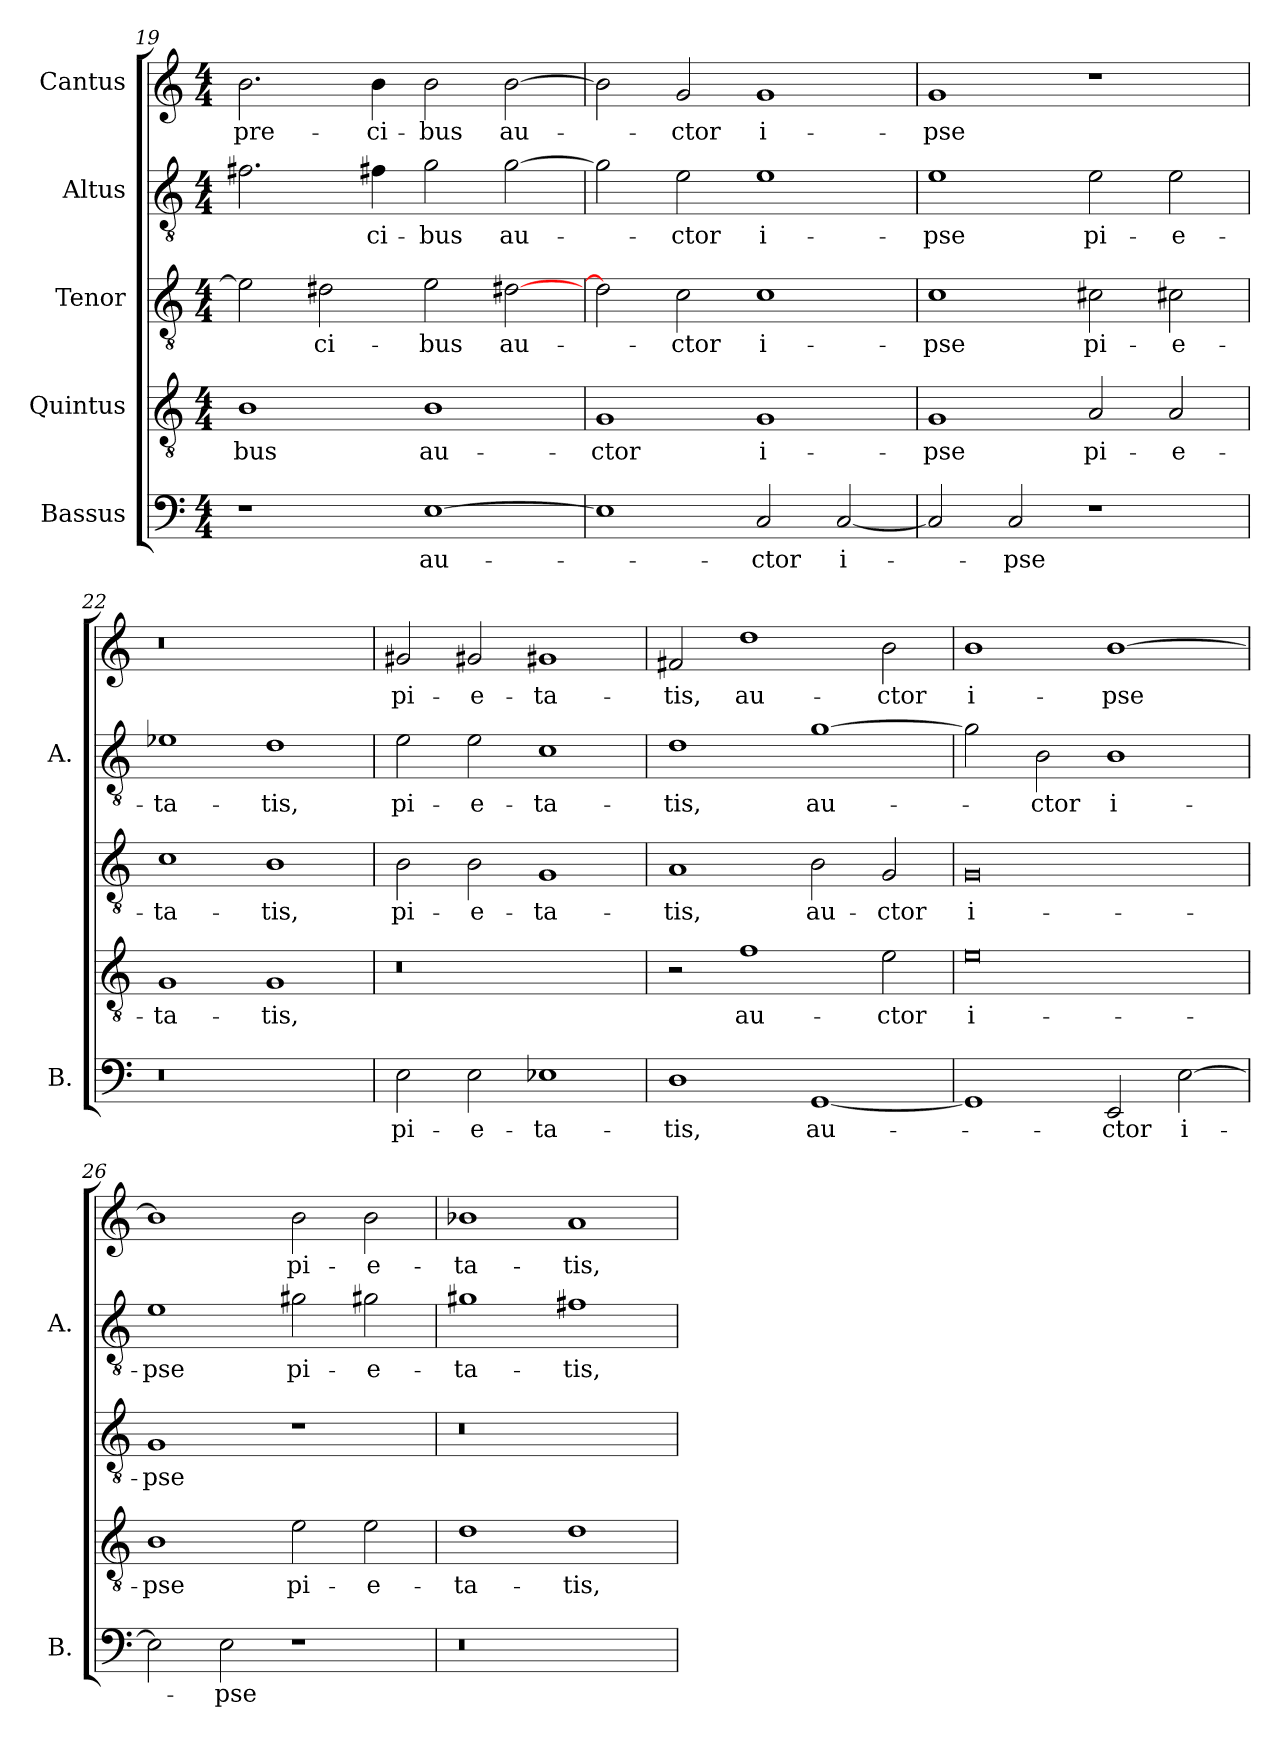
**kern	**text	**kern	**text	**kern	**text	**kern	**text	**kern	**text
*part5	*part5	*part4	*part4	*part3	*part3	*part2	*part2	*part1	*part1
*staff5	*staff5	*staff4	*staff4	*staff3	*staff3	*staff2	*staff2	*staff1	*staff1
*I"Bassus	*	*I"Quintus	*	*I"Tenor	*	*I"Altus	*	*I"Cantus	*
*I'B.	*	*	*	*	*	*I'A.	*	*	*
*clefF4	*	*clefGv2	*	*clefGv2	*	*clefGv2	*	*clefG2	*
*k[]	*	*k[]	*	*k[]	*	*k[]	*	*k[]	*
*C:	*	*C:	*	*C:	*	*C:	*	*C:	*
*M4/4	*	*M4/4	*	*M4/4	*	*M4/4	*	*M4/4	*
=19	=19	=19	=19	=19	=19	=19	=19	=19	=19
1r	.	1B\	-bus	2e\]	.	2.f#X\	.	2.b\	pre-
.	.	.	.	2d#X\	-ci-	.	.	.	.
.	.	.	.	.	.	4f#X\	-ci-	4b\	-ci-
[1E\	au-	1B\	au-	2e\	-bus	2g\	-bus	2b\	-bus
.	.	.	.	[2d#X\	au-	[2g\	au-	[2b\	au-
=20	=20	=20	=20	=20	=20	=20	=20	=20	=20
1E\]	.	1G/	-ctor	2d\]	.	2g\]	.	2b\]	.
.	.	.	.	2c\	-ctor	2e\	-ctor	2g/	-ctor
2C/	-ctor	1G/	i-	1c\	i-	1e\	i-	1g/	i-
[2C/	i-	.	.	.	.	.	.	.	.
=21	=21	=21	=21	=21	=21	=21	=21	=21	=21
2C/]	.	1G/	-pse	1c\	-pse	1e\	-pse	1g/	-pse
2C/	-pse	.	.	.	.	.	.	.	.
1r	.	2A/	pi-	2c#X\	pi-	2e\	pi-	1r	.
.	.	2A/	-e-	2c#X\	-e-	2e\	-e-	.	.
=22	=22	=22	=22	=22	=22	=22	=22	=22	=22
!LO:N:vis=0	!	!	!	!	!	!	!	!LO:N:vis=0	!
1r	.	1G/	-ta-	1c\	-ta-	1e-X\	-ta-	1r	.
1ryy	.	1G/	-tis,	1B\	-tis,	1d\	-tis,	1ryy	.
=23	=23	=23	=23	=23	=23	=23	=23	=23	=23
!	!	!LO:N:vis=0	!	!	!	!	!	!	!
2E\	pi-	1r	.	2B\	pi-	2e\	pi-	2g#X/	pi-
2E\	-e-	.	.	2B\	-e-	2e\	-e-	2g#X/	-e-
1E-X\	-ta-	1ryy	.	1G/	-ta-	1c\	-ta-	1g#X/	-ta-
=24	=24	=24	=24	=24	=24	=24	=24	=24	=24
1D\	-tis,	2r	.	1A/	-tis,	1d\	-tis,	2f#X/	-tis,
.	.	1f\	au-	.	.	.	.	1dd\	au-
[1GG/	au-	.	.	2B\	au-	[1g\	au-	.	.
.	.	2e\	-ctor	2G/	-ctor	.	.	2b\	-ctor
=25	=25	=25	=25	=25	=25	=25	=25	=25	=25
1GG/]	.	0e\	i-	0G/	i-	2g\]	.	1b\	i-
.	.	.	.	.	.	2B\	-ctor	.	.
2EE/	-ctor	.	.	.	.	1B\	i-	[1b\	-pse
[2E\	i-	.	.	.	.	.	.	.	.
=26	=26	=26	=26	=26	=26	=26	=26	=26	=26
2E\]	.	1B\	-pse	1G/	-pse	1e\	-pse	1b\]	.
2E\	-pse	.	.	.	.	.	.	.	.
1r	.	2e\	pi-	1r	.	2g#X\	pi-	2b\	pi-
.	.	2e\	-e-	.	.	2g#X\	-e-	2b\	-e-
=27	=27	=27	=27	=27	=27	=27	=27	=27	=27
!LO:N:vis=0	!	!	!	!LO:N:vis=0	!	!	!	!	!
1r	.	1d\	-ta-	1r	.	1g#X\	-ta-	1b-X\	-ta-
1ryy	.	1d\	-tis,	1ryy	.	1f#X\	-tis,	1a/	-tis,
=	=	=	=	=	=	=	=	=	=
*-	*-	*-	*-	*-	*-	*-	*-	*-	*-
